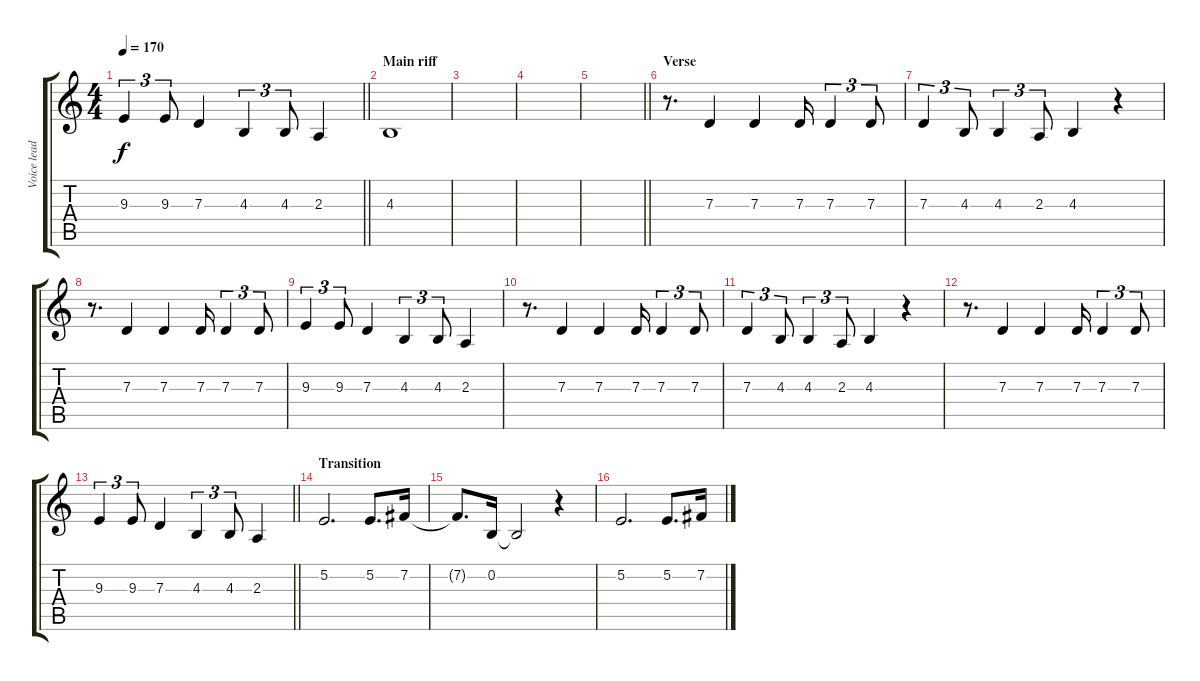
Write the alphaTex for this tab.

\track ("Voice lead" "Voice lead") {instrument tenorsax}
\staff {score tabs}
\tuning (E4 B3 G3 D3 A2 E2) {hide}
\ts (4 4)
\tempo 170
\clef g2
\barLineRight lightlight
\ks c
9.3.4{tu (3 2) dy f} 9.3.8{tu (3 2)} 7.3.4 4.3.4{tu (3 2)} 4.3.8{tu (3 2)} 2.3.4 |
\section ("" "Main riff")
4.3.1{volume 8} |
|
|
\barLineRight lightlight
|
\section ("" "Verse")
r.8{d volume 16} 7.3.4 7.3.4 7.3.16 7.3.4{tu (3 2)} 7.3.8{tu (3 2)} |
7.3.4{tu (3 2)} 4.3.8{tu (3 2)} 4.3.4{tu (3 2)} 2.3.8{tu (3 2)} 4.3.4 r.4 |
r.8{d} 7.3.4 7.3.4 7.3.16 7.3.4{tu (3 2)} 7.3.8{tu (3 2)} |
9.3.4{tu (3 2)} 9.3.8{tu (3 2)} 7.3.4 4.3.4{tu (3 2)} 4.3.8{tu (3 2)} 2.3.4 |
r.8{d} 7.3.4 7.3.4 7.3.16 7.3.4{tu (3 2)} 7.3.8{tu (3 2)} |
7.3.4{tu (3 2)} 4.3.8{tu (3 2)} 4.3.4{tu (3 2)} 2.3.8{tu (3 2)} 4.3.4 r.4 |
r.8{d} 7.3.4 7.3.4 7.3.16 7.3.4{tu (3 2)} 7.3.8{tu (3 2)} |
\barLineRight lightlight
9.3.4{tu (3 2)} 9.3.8{tu (3 2)} 7.3.4 4.3.4{tu (3 2)} 4.3.8{tu (3 2)} 2.3.4 |
\section ("" "Transition")
5.2.2{d} 5.2.8{d} 7.2.16 |
7.2{t}.8{d} 0.2.16 0.2{t}.2 r.4 |
5.2.2{d} 5.2.8{d} 7.2.16
